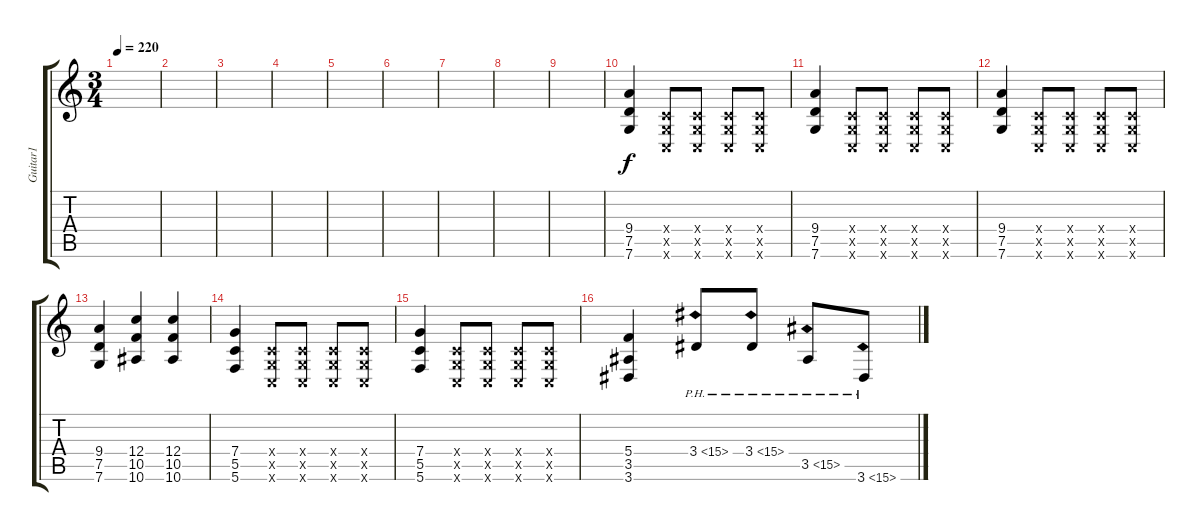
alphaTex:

\track ("Guitar1" "Guitar1") {instrument distortionguitar}
\staff {score tabs}
\tuning (D4 A3 F3 C3 G2 C2) {hide}
\ts (3 4)
\tempo 220
\clef g2
\ks c
|
|
|
|
|
|
|
|
|
(9.4 7.5 7.6).4{dy f} (0.4{x} 0.5{x} 0.6{x}).8 (0.4{x} 0.5{x} 0.6{x}).8 (0.4{x} 0.5{x} 0.6{x}).8 (0.4{x} 0.5{x} 0.6{x}).8 |
(9.4 7.5 7.6).4 (0.4{x} 0.5{x} 0.6{x}).8 (0.4{x} 0.5{x} 0.6{x}).8 (0.4{x} 0.5{x} 0.6{x}).8 (0.4{x} 0.5{x} 0.6{x}).8 |
(9.4 7.5 7.6).4 (0.4{x} 0.5{x} 0.6{x}).8 (0.4{x} 0.5{x} 0.6{x}).8 (0.4{x} 0.5{x} 0.6{x}).8 (0.4{x} 0.5{x} 0.6{x}).8 |
(9.4 7.5 7.6).4 (12.4 10.5 10.6).4 (12.4 10.5 10.6).4 |
(7.4 5.5 5.6).4 (0.4{x} 0.5{x} 0.6{x}).8 (0.4{x} 0.5{x} 0.6{x}).8 (0.4{x} 0.5{x} 0.6{x}).8 (0.4{x} 0.5{x} 0.6{x}).8 |
(7.4 5.5 5.6).4 (0.4{x} 0.5{x} 0.6{x}).8 (0.4{x} 0.5{x} 0.6{x}).8 (0.4{x} 0.5{x} 0.6{x}).8 (0.4{x} 0.5{x} 0.6{x}).8 |
(5.4 3.5 3.6).4 3.4{ph 12}.8 3.4{ph 12}.8 3.5{ph 12}.8 3.6{ph 12}.8
